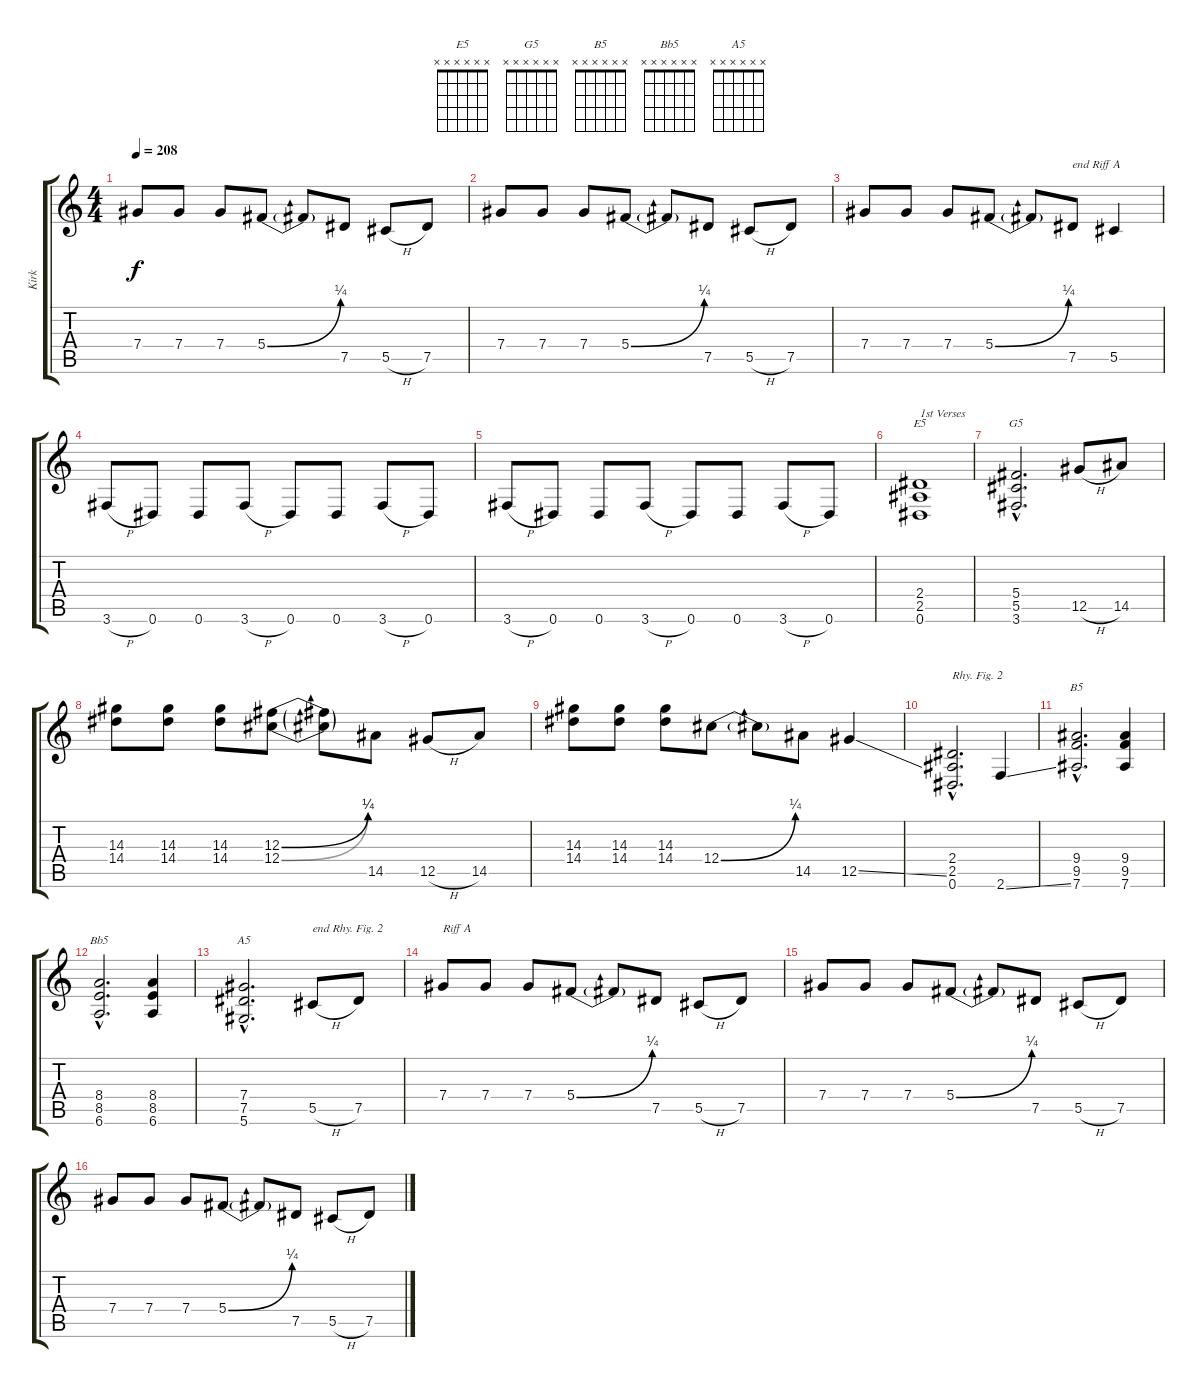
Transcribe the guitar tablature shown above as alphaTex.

\track ("Kirk" "Kirk") {instrument distortionguitar}
\staff {score tabs}
\tuning (Eb4 Bb3 Gb3 Db3 Ab2 Eb2) {hide}
\chord ("E5" x x x x x x)
\chord ("G5" x x x x x x)
\chord ("B5" x x x x x x)
\chord ("Bb5" x x x x x x)
\chord ("A5" x x x x x x)
\ts (4 4)
\tempo 208
\clef g2
\ks c
7.4.8{dy f} 7.4.8 7.4.8 5.4{be (bend 0 0 60 1)}.8 5.4{t}.8 7.5.8 5.5{h}.8 7.5.8 |
7.4.8 7.4.8 7.4.8 5.4{be (bend 0 0 60 1)}.8 5.4{t}.8 7.5.8 5.5{h}.8 7.5.8 |
7.4.8 7.4.8 7.4.8 5.4{be (bend 0 0 60 1)}.8 5.4{t}.8 7.5.8{txt "end Riff A"} 5.5.4 |
3.6{h}.8 0.6.8 0.6.8 3.6{h}.8 0.6.8 0.6.8 3.6{h}.8 0.6.8 |
3.6{h}.8 0.6.8 0.6.8 3.6{h}.8 0.6.8 0.6.8 3.6{h}.8 0.6.8 |
(2.4 2.5 0.6).1{ch "E5" txt "1st Verses"} |
(5.4{hac} 5.5{hac} 3.6{hac}).2{d ch "G5"} 12.5{h}.8 14.5.8 |
(14.3 14.4).8 (14.3 14.4).8 (14.3 14.4).8 (12.3{be (bend 0 0 60 1)} 12.4{be (bend 0 0 60 1)}).8 (12.3{t} 12.4{t}).8 14.5.8 12.5{h}.8 14.5.8 |
(14.3 14.4).8 (14.3 14.4).8 (14.3 14.4).8 12.4{be (bend 0 0 60 1)}.8 12.4{t}.8 14.5.8 12.5{ss}.4 |
(2.4{hac} 2.5{hac} 0.6{hac}).2{d txt "Rhy. Fig. 2"} 2.6{ss}.4 |
(9.4{hac} 9.5{hac} 7.6{hac}).2{d ch "B5"} (9.4 9.5 7.6).4 |
(8.4{hac} 8.5{hac} 6.6{hac}).2{d ch "Bb5"} (8.4 8.5 6.6).4 |
(7.4{hac} 7.5{hac} 5.6{hac}).2{d ch "A5"} 5.5{h}.8{txt "end Rhy. Fig. 2"} 7.5.8 |
7.4.8{txt "Riff A"} 7.4.8 7.4.8 5.4{be (bend 0 0 60 1)}.8 5.4{t}.8 7.5.8 5.5{h}.8 7.5.8 |
7.4.8 7.4.8 7.4.8 5.4{be (bend 0 0 60 1)}.8 5.4{t}.8 7.5.8 5.5{h}.8 7.5.8 |
7.4.8 7.4.8 7.4.8 5.4{be (bend 0 0 60 1)}.8 5.4{t}.8 7.5.8 5.5{h}.8 7.5.8
